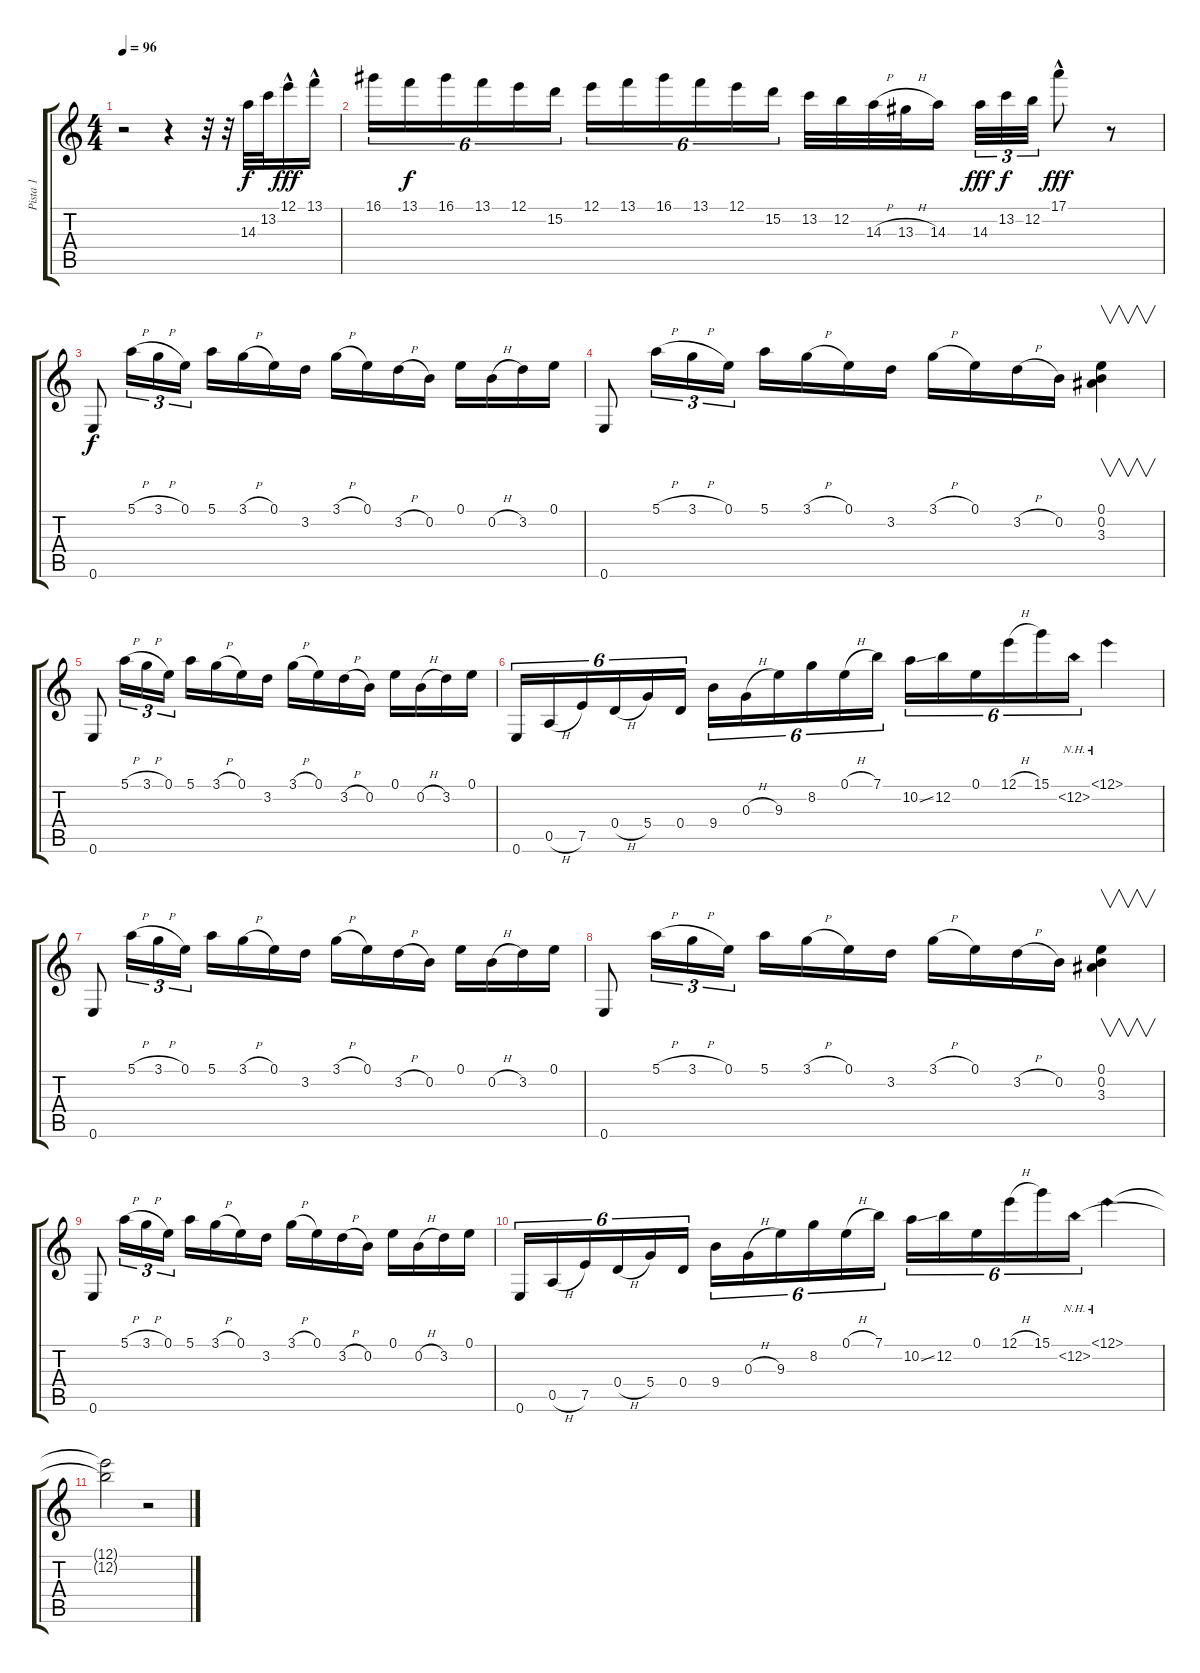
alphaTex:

\track ("Pista 1" "Pista 1") {instrument overdrivenguitar}
\staff {score tabs}
\tuning (E4 B3 G3 D3 A2 E2) {hide}
\ts (4 4)
\tempo 96
\clef g2
\ks c
r.2{dy f instrument overdrivenguitar} r.4 r.32 r.32 14.3.32 13.2.32 12.1{hac}.16{dy fff} 13.1{hac}.16 |
16.1.16{tu (6 4)} 13.1.16{tu (6 4) dy f} 16.1.16{tu (6 4)} 13.1.16{tu (6 4)} 12.1.16{tu (6 4)} 15.2.16{tu (6 4)} 12.1.16{tu (6 4)} 13.1.16{tu (6 4)} 16.1.16{tu (6 4)} 13.1.16{tu (6 4)} 12.1.16{tu (6 4)} 15.2.16{tu (6 4)} 13.2.32 12.2.32 14.3{h}.32 13.3{h}.32 14.3.16 14.3.32{tu (3 2) dy fff} 13.2.32{tu (3 2) dy f} 12.2.32{tu (3 2)} 17.1{hac}.8{dy fff} r.8 |
0.6.8{dy f} 5.1{h}.16{tu (3 2)} 3.1{h}.16{tu (3 2)} 0.1.16{tu (3 2)} 5.1.16 3.1{h}.16 0.1.16 3.2.16 3.1{h}.16 0.1.16 3.2{h}.16 0.2.16 0.1.16 0.2{h}.16 3.2.16 0.1.16 |
0.6.8 5.1{h}.16{tu (3 2)} 3.1{h}.16{tu (3 2)} 0.1.16{tu (3 2)} 5.1.16 3.1{h}.16 0.1.16 3.2.16 3.1{h}.16 0.1.16 3.2{h}.16 0.2.16 (0.1 0.2 3.3).4{v} |
0.6.8 5.1{h}.16{tu (3 2)} 3.1{h}.16{tu (3 2)} 0.1.16{tu (3 2)} 5.1.16 3.1{h}.16 0.1.16 3.2.16 3.1{h}.16 0.1.16 3.2{h}.16 0.2.16 0.1.16 0.2{h}.16 3.2.16 0.1.16 |
0.6.16{tu (6 4)} 0.5{h}.16{tu (6 4)} 7.5.16{tu (6 4)} 0.4{h}.16{tu (6 4)} 5.4.16{tu (6 4)} 0.4.16{tu (6 4)} 9.4.16{tu (6 4)} 0.3{h}.16{tu (6 4)} 9.3.16{tu (6 4)} 8.2.16{tu (6 4)} 0.1{h}.16{tu (6 4)} 7.1.16{tu (6 4)} 10.2{ss}.16{tu (6 4)} 12.2.16{tu (6 4)} 0.1.16{tu (6 4)} 12.1{h}.16{tu (6 4)} 15.1.16{tu (6 4)} 12.2{nh}.16{tu (6 4)} 12.1{nh}.4 |
0.6.8 5.1{h}.16{tu (3 2)} 3.1{h}.16{tu (3 2)} 0.1.16{tu (3 2)} 5.1.16 3.1{h}.16 0.1.16 3.2.16 3.1{h}.16 0.1.16 3.2{h}.16 0.2.16 0.1.16 0.2{h}.16 3.2.16 0.1.16 |
0.6.8 5.1{h}.16{tu (3 2)} 3.1{h}.16{tu (3 2)} 0.1.16{tu (3 2)} 5.1.16 3.1{h}.16 0.1.16 3.2.16 3.1{h}.16 0.1.16 3.2{h}.16 0.2.16 (0.1 0.2 3.3).4{v} |
0.6.8 5.1{h}.16{tu (3 2)} 3.1{h}.16{tu (3 2)} 0.1.16{tu (3 2)} 5.1.16 3.1{h}.16 0.1.16 3.2.16 3.1{h}.16 0.1.16 3.2{h}.16 0.2.16 0.1.16 0.2{h}.16 3.2.16 0.1.16 |
0.6.16{tu (6 4)} 0.5{h}.16{tu (6 4)} 7.5.16{tu (6 4)} 0.4{h}.16{tu (6 4)} 5.4.16{tu (6 4)} 0.4.16{tu (6 4)} 9.4.16{tu (6 4)} 0.3{h}.16{tu (6 4)} 9.3.16{tu (6 4)} 8.2.16{tu (6 4)} 0.1{h}.16{tu (6 4)} 7.1.16{tu (6 4)} 10.2{ss}.16{tu (6 4)} 12.2.16{tu (6 4)} 0.1.16{tu (6 4)} 12.1{h}.16{tu (6 4)} 15.1.16{tu (6 4)} 12.2{nh}.16{tu (6 4)} 12.1{nh}.4 |
(12.1{t} 12.2{t}).2 r.2
